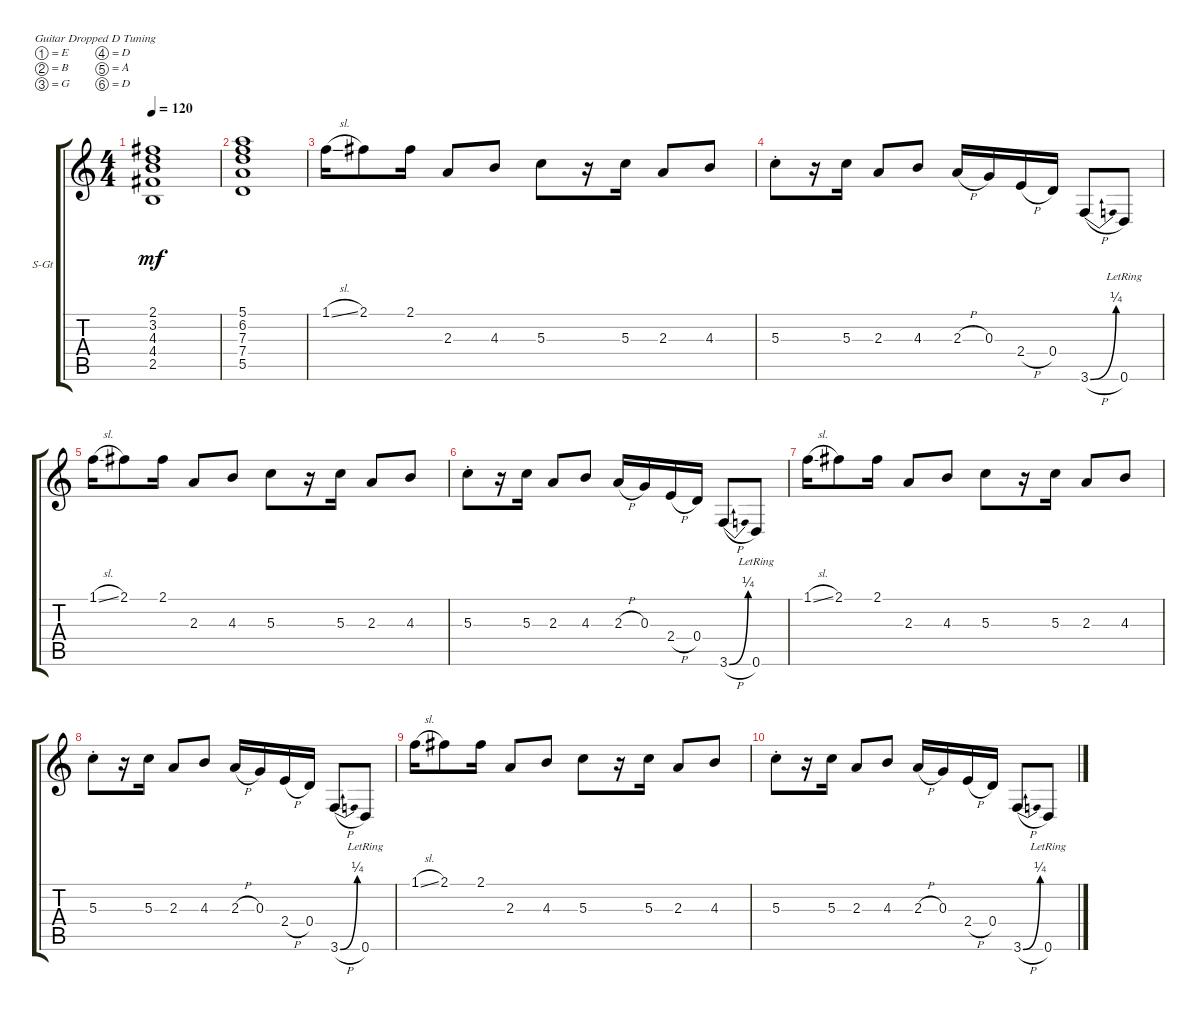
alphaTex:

\defaultSystemsLayout 4
\bracketExtendMode groupsimilarinstruments
\firstSystemTrackNameOrientation horizontal
\otherSystemsTrackNameOrientation horizontal
\track ("Steel Guitar" "S-Gt") {instrument acousticguitarsteel}
\staff {score tabs}
\tuning (E4 B3 G3 D3 A2 D2)
\ts (4 4)
\tempo 120
\clef g2
\ks c
(2.5 4.4 4.3 3.2 2.1).1{dy mf instrument acousticguitarsteel} |
(5.5 7.4 7.3 6.2 5.1).1 |
1.1{sl}.16 2.1.8 2.1.16 2.3.8 4.3.8 5.3.8 r.16 5.3.16 2.3.8 4.3.8 |
5.3{st}.8 r.16 5.3.16 2.3.8 4.3.8 2.3{h}.16 0.3.16 2.4{h}.16 0.4.16 3.6{be (bend 0 0 13.2 1) h}.8 0.6{lr}.8 |
1.1{sl}.16 2.1.8 2.1.16 2.3.8 4.3.8 5.3.8 r.16 5.3.16 2.3.8 4.3.8 |
5.3{st}.8 r.16 5.3.16 2.3.8 4.3.8 2.3{h}.16 0.3.16 2.4{h}.16 0.4.16 3.6{be (bend 0 0 13.2 1) h}.8 0.6{lr}.8 |
1.1{sl}.16 2.1.8 2.1.16 2.3.8 4.3.8 5.3.8 r.16 5.3.16 2.3.8 4.3.8 |
5.3{st}.8 r.16 5.3.16 2.3.8 4.3.8 2.3{h}.16 0.3.16 2.4{h}.16 0.4.16 3.6{be (bend 0 0 13.2 1) h}.8 0.6{lr}.8 |
1.1{sl}.16 2.1.8 2.1.16 2.3.8 4.3.8 5.3.8 r.16 5.3.16 2.3.8 4.3.8 |
5.3{st}.8 r.16 5.3.16 2.3.8 4.3.8 2.3{h}.16 0.3.16 2.4{h}.16 0.4.16 3.6{be (bend 0 0 13.2 1) h}.8 0.6{lr}.8
